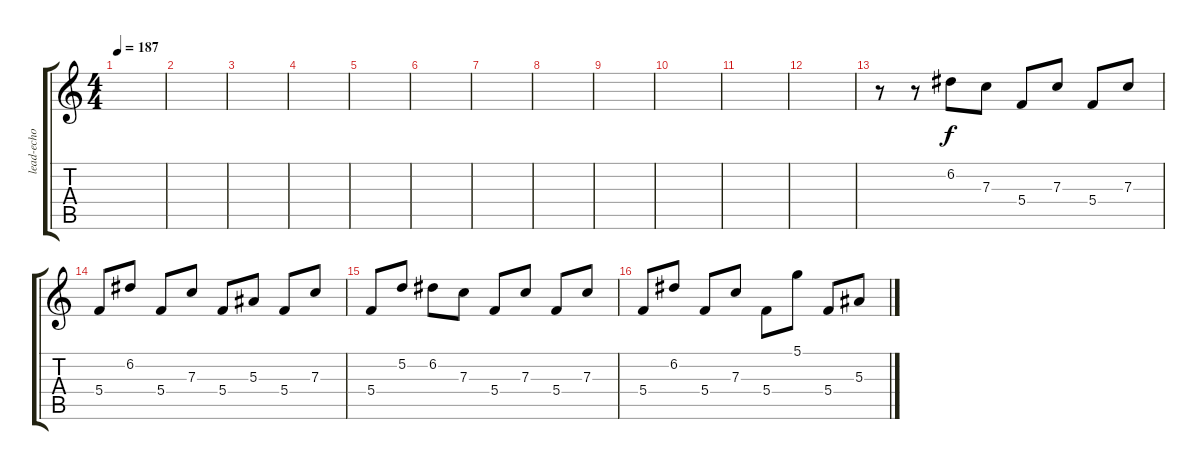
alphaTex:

\track ("lead-echo" "lead-echo") {instrument overdrivenguitar}
\staff {score tabs}
\tuning (D4 A3 F3 C3 G2 D2) {hide}
\ts (4 4)
\tempo 187
\clef g2
\ks c
|
|
|
|
|
|
|
|
|
|
|
|
r.8 r.8 6.2.8 7.3.8 5.4.8 7.3.8 5.4.8 7.3.8 |
5.4.8 6.2.8 5.4.8 7.3.8 5.4.8 5.3.8 5.4.8 7.3.8 |
5.4.8 5.2.8 6.2.8 7.3.8 5.4.8 7.3.8 5.4.8 7.3.8 |
5.4.8 6.2.8 5.4.8 7.3.8 5.4.8 5.1.8 5.4.8 5.3.8
